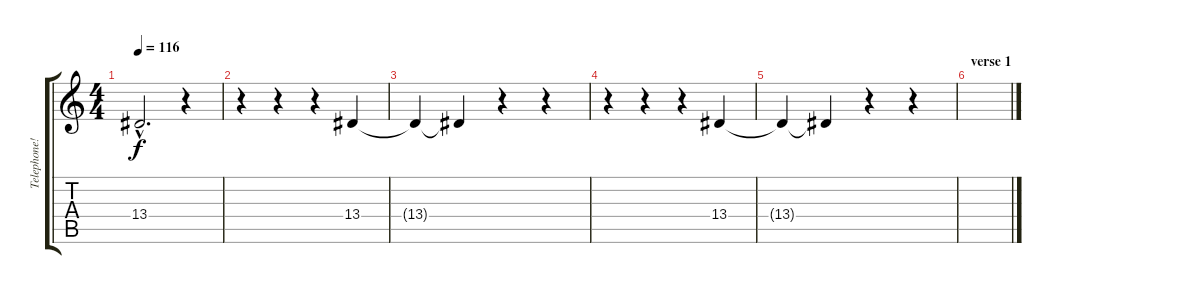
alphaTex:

\track ("Telephone!!!" "Telephone!") {instrument telephonering}
\staff {score tabs}
\tuning (E4 B3 G3 D3 A2 E2) {hide}
\ts (4 4)
\tempo 116
\clef g2
\ks c
13.4{hac}.2{d dy f instrument telephonering} r.4 |
r.4 r.4 r.4 13.4.4 |
13.4{t}.4 13.4{t}.4 r.4 r.4 |
r.4 r.4 r.4 13.4.4 |
13.4{t}.4 13.4{t}.4 r.4 r.4 |
\section ("" "verse 1")
